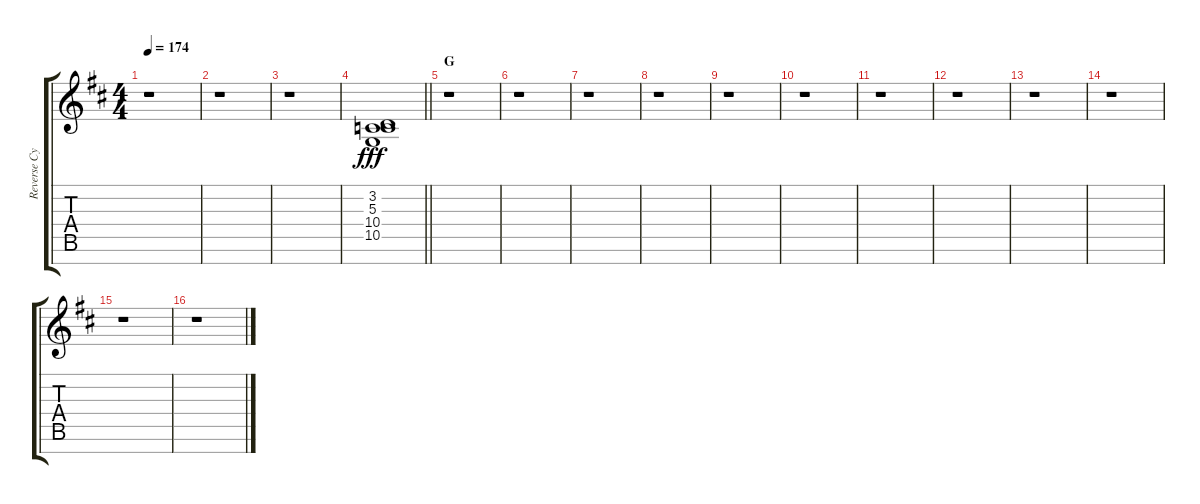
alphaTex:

\track ("Reverse Cymbal" "Reverse Cy") {instrument reversecymbal}
\staff {score tabs}
\tuning (E4 B3 G3 D3 A2 E2 B1) {hide}
\ts (4 4)
\tempo 174
\clef g2
\ks bminor
r.1{dy fff} |
r.1 |
r.1 |
\barLineRight lightlight
(3.2 5.3 10.4 10.5).1 |
\section ("" "G")
r.1 |
r.1 |
r.1 |
r.1 |
r.1 |
r.1 |
r.1 |
r.1 |
r.1 |
r.1 |
r.1 |
r.1
